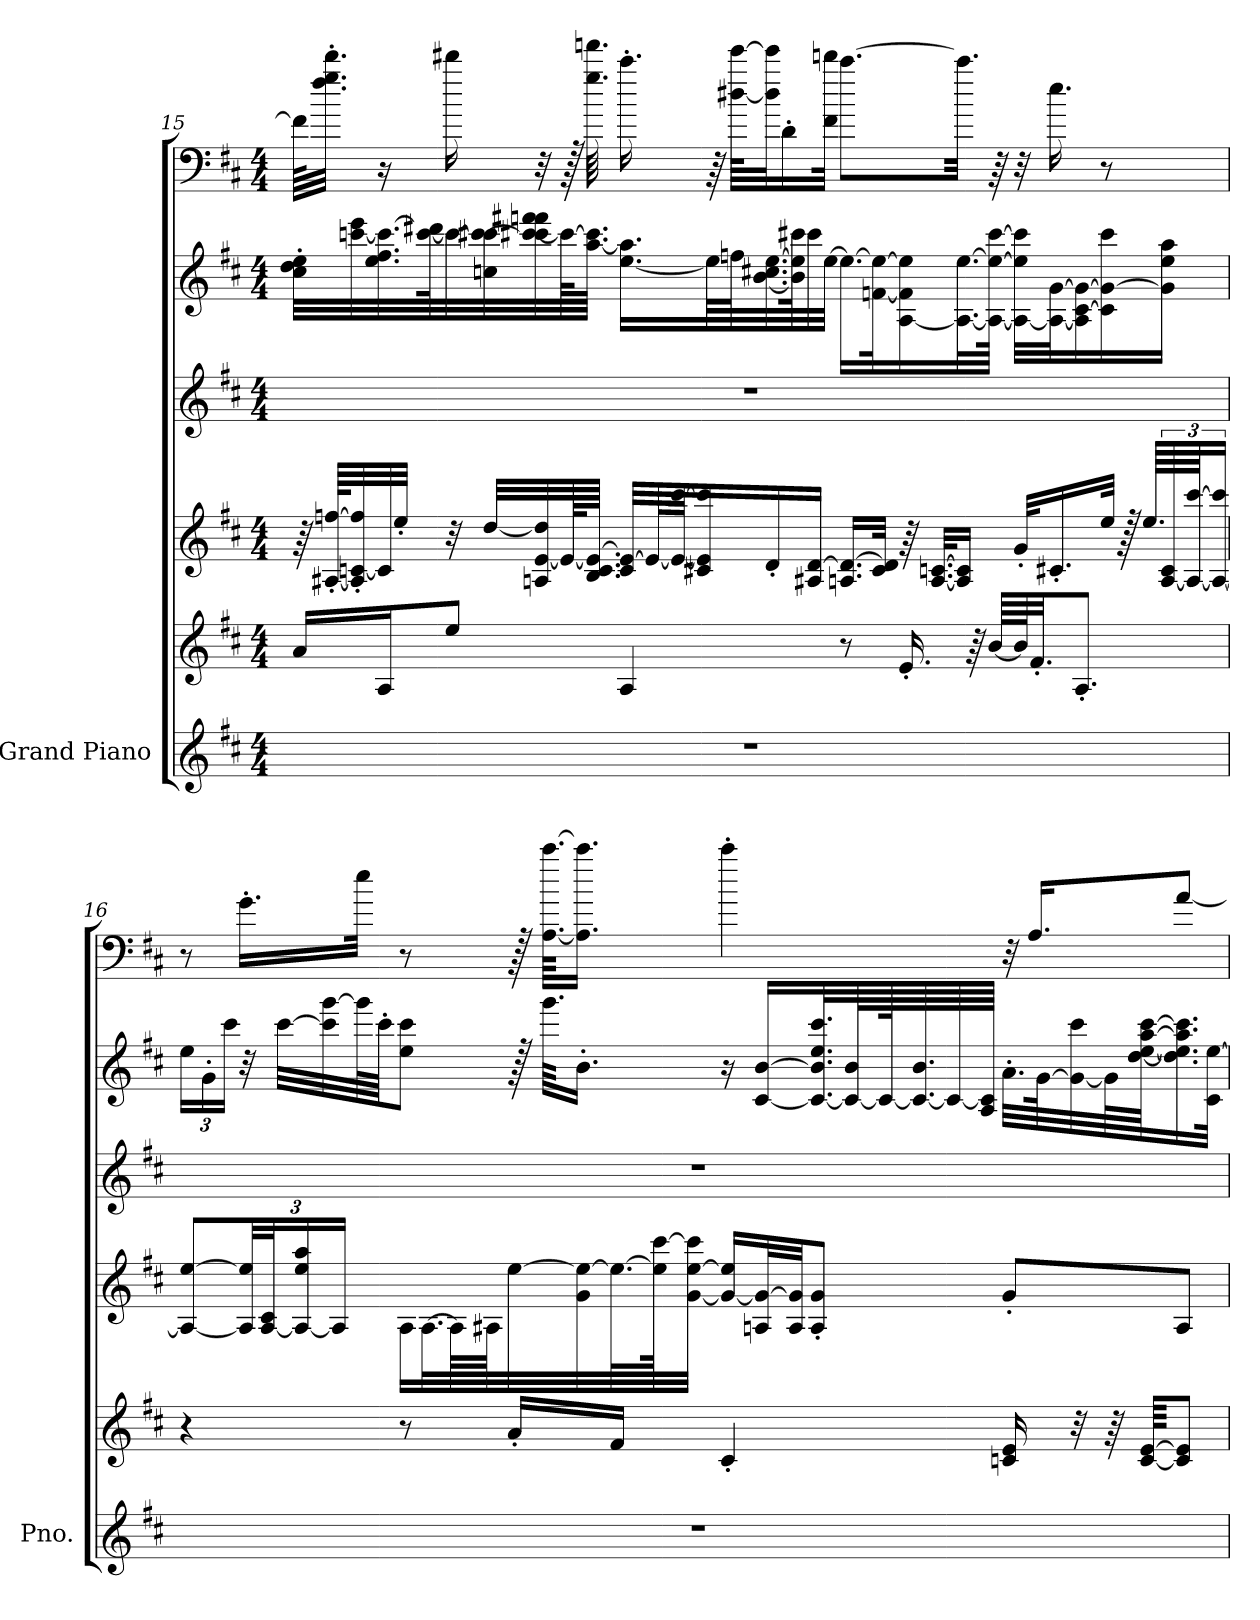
**kern	**kern	**kern	**kern	**kern	**kern
*part1	*part1	*part1	*part1	*part1	*part1
*staff6	*staff5	*staff4	*staff3	*staff2	*staff1
*I"Grand Piano	*	*	*	*	*
*I'Pno.	*	*	*	*	*
!!LO:LB:g=z
*clefG2	*clefG2	*clefG2	*clefG2	*clefG2	*clefF4
*k[f#c#]	*k[f#c#]	*k[f#c#]	*k[f#c#]	*k[f#c#]	*k[f#c#]
*M4/4	*M4/4	*M4/4	*M4/4	*M4/4	*M4/4
=15	=15	=15	=15	=15	=15
1r	16a/LL	64r	1r	32cc#\' 32dd\' 32ee\'LLL	64f#\KLLL]
.	.	[64A#X/' [64ffn/'KLLL	.	.	32.ff#\' 32.gg\' 32.ddd\'JJJ
.	.	32A#/]' [32cn/' 32ff/]'	.	[32cccn\ 32eee\	.
.	16A/J	32c/]	.	32.ee\ 32.ff#\ 32.ccc\_	16r
.	.	32ee'/JJJ	.	.	.
.	.	.	.	64ccc\_ 64ddd#X\K	.
.	8ee/J	32r	.	32ccc\_	16ddd#X\
.	.	[32dd/LLL	.	32ccn\ 32cccn\_ 32ccc#X\	.
.	.	32An/ [32e/ 32dd/]	.	32ccc\_ 32ccc#X\ 32fffn\ 32fff#X\	32r
.	.	128e/KL_	.	128ccc\KL_	128r
.	.	64.B/ 64.c/ 64.e/_JJJJ	.	[64.aa\ 64.ccc\]JJJJ	64.gg\ 64.fffn\
.	4A/	32c/ 32e/_LLL	.	[16.ee\ 16.aa\]LL	16.ccc#'\
.	.	64e/L_	.	.	.
.	.	64e/_ [64ccc#/JJ	.	.	.
.	.	16c#X/ 16e/] 16ccc#/]	.	.	.
.	.	.	.	64ee\LL]	64r
.	.	.	.	64ffn\J	[64dd#X\ [64eee\KLLL
.	.	16d'/	.	[32.b\ 32.cc#X\ [32.ee\	32dd#\] 32eee\]J
.	.	.	.	.	16d'\
.	.	.	.	64b\] 64ee\] 64ccc#X\K	.
.	.	16A#X/ [16d/JJ	.	32ccc#\	.
.	.	.	.	[32ee\JJJ	32f#\ 32dddn\JJk
.	8r	16.An/ 16.d/_LL	.	16.ee\LL_	[8.ccc#\L
.	.	32c#/ 32d/]JJk	.	[32fn\ 32ee\_K	.
.	16.e'/	64r	.	[16A\ 16f\] 16ee\]	.
.	.	[32.A/ [32.cn/KLL	.	.	.
.	.	16A/] 16c/]JJ	.	32.A\_ [32.ee\L	32.ccc#\Jkk]
.	64r	.	.	.	.
.	[64b/LLLL	.	.	64A\_ 64ee\_ [64ccc#\JJJk	64r
.	64b/J]	32g'/KLL	.	32A\_ 32ee\] 32ccc#\]LLL	32r
.	32.f#'/JJ	.	.	.	.
.	.	16.c#X'/	.	32A\_ [32g\J	16.ee\
.	8.A'/J	.	.	16A\] [16c#\ 16g\_	.
.	.	32ee/JJk	.	16c#\] 16g\_ 16ccc#\	8r
.	.	128r	.	.	.
.	.	64.ee/LLLL	.	.	.
.	.	[96A/ 96c#/	.	16g\] 16ee\ 16aa\JJ	.
.	.	96A/_ [96ccc#/JJ	.	.	.
.	.	24A/_ 24ccc#/]JJ	.	.	.
!!LO:LB:g=z
=16	=16	=16	=16	=16	=16
*	*	*	*	*Xbrackettup	*
1r	4r	8A/_ [8ee/L	1r	24ee\LL	8r
.	.	.	.	24g'\	.
.	.	.	.	24ccc#\JJ	.
.	.	48A/] 48ee/]LL	.	32r	16.g'\LL
.	.	[48A/ 48c#/J	.	.	.
.	.	.	.	[32ccc#\LLL	.
.	.	24A/_ 24ee/ 24aa/	.	.	.
.	.	.	.	32ccc#\] [32ggg\	.
.	.	24A/JJ]	.	.	.
.	.	.	.	64ggg\L]	32ee\JJk
.	.	.	.	64ccc#'\JJJ	.
.	8r	16A\LL	.	8ee\ 8ccc#\J	8r
.	.	[32.A\L	.	.	.
.	.	128A\LL]	.	.	.
.	.	128A#X\JJ	.	.	.
.	16a'/LL	[32ee\	.	128r	128r
.	.	.	.	64.ggg\KKLL	[64.A\ [64.ccc#\KKLL
.	.	32g\ 32ee\_	.	16.b'\JJ	16.A\] 16.ccc#\]JJ
.	16f#/JJ	64.ee\L_	.	.	.
.	.	128ee\] [128ccc#\JK	.	.	.
.	.	[32g\ [32ee\ 32ccc#\]JJJ	.	.	.
.	4c#'/	16g/_ 16ee/]LL	.	16r	4ccc#'\
.	.	32An/ 32g/_L	.	[16c#/ [16b/LL	.
.	.	32A/ 32g/]JJ	.	.	.
.	.	8A/' 8g/'J	.	32.c#/_ 32.b/] 32.ee/ 32.ccc#/L	.
.	.	.	.	64c#/_ 64b/L	.
.	.	.	.	128c#/K_	.
.	.	.	.	64.c#/_ 64.b/	.
.	.	.	.	64c#/_	.
.	.	.	.	64A/ 64c#/]JJJJ	.
.	16cn/ 16e/	8g'/L	.	32.a'\LLL	32r
.	.	.	.	.	16.A/KL
.	.	.	.	[64g\K	.
.	32r	.	.	32g\_ 32ccc#\	.
.	64r	.	.	64g\L]	.
.	[64c/ [64e/KKKL	.	.	[64dd\ [64ee\ [64aa\ [64ccc#\JJ	.
.	8c/] 8e/]J	8A/J	.	16.dd\] 16.ee\] 16.aa\] 16.ccc#\]	[8a/J
.	.	.	.	32c#\ [32ee\JJk	.
=	=	=	=	=	=
*-	*-	*-	*-	*-	*-
